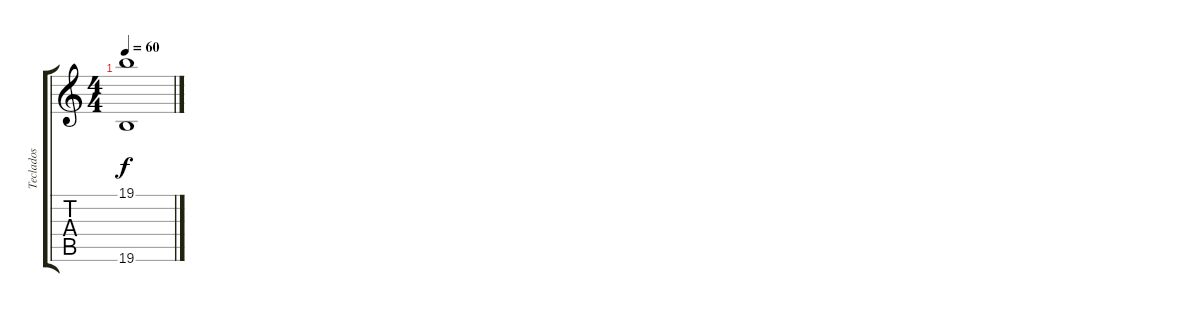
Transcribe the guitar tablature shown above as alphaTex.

\track ("Teclados" "Teclados") {instrument pad2warm}
\staff {score tabs}
\tuning (E4 B3 G3 D3 A2 E2) {hide}
\ts (4 4)
\tempo 60
\clef g2
\ks c
(19.1{t} 19.6{t}).1{dy f}
